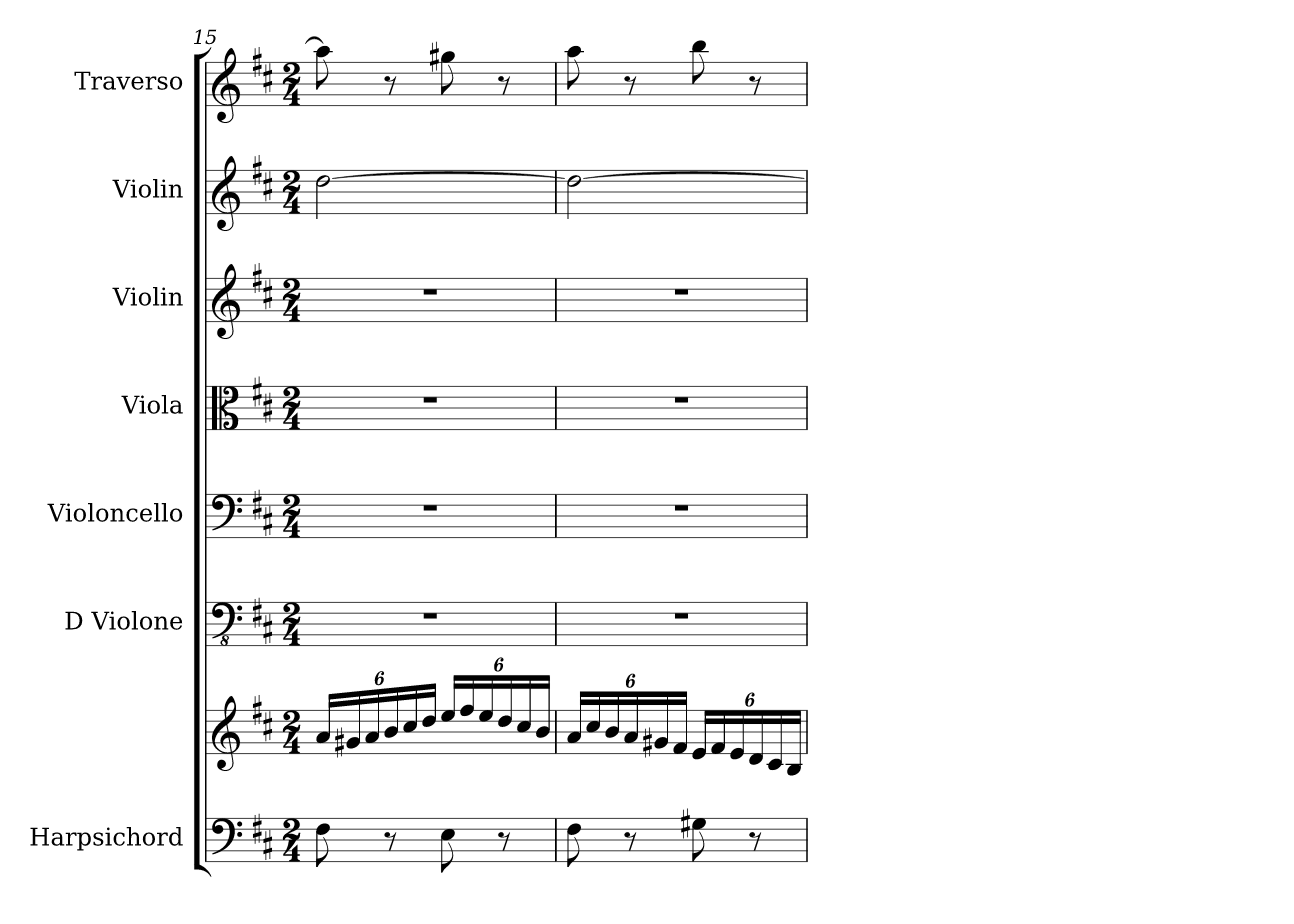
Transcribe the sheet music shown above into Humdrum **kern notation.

**kern	**kern	**kern	**kern	**kern	**kern	**kern	**kern
*part7	*part7	*part6	*part5	*part4	*part3	*part2	*part1
*staff8	*staff7	*staff6	*staff5	*staff4	*staff3	*staff2	*staff1
*I"Harpsichord	*	*I"D Violone	*I"Violoncello	*I"Viola	*I"Violin	*I"Violin	*I"Traverso
*I'Hch.	*	*I'D Vne.	*I'Vc.	*I'Vla.	*I'Vln.	*I'Vln.	*I'Trv.
!!LO:PB:g=z
*clefF4	*clefG2	*clefFv4	*clefF4	*clefC3	*clefG2	*clefG2	*clefG2
*	*	*ITrd7c12	*	*	*	*	*
*k[f#c#]	*k[f#c#]	*k[f#c#]	*k[f#c#]	*k[f#c#]	*k[f#c#]	*k[f#c#]	*k[f#c#]
*M2/4	*M2/4	*M2/4	*M2/4	*M2/4	*M2/4	*M2/4	*M2/4
*	*Xbrackettup	*	*	*	*	*	*
=15	=15	=15	=15	=15	=15	=15	=15
8F#\	24a/LL	2r	2r	2r	2r	[2dd\	8aa\]
.	24g#X/	.	.	.	.	.	.
.	24a/	.	.	.	.	.	.
8r	24b/	.	.	.	.	.	8r
.	24cc#/	.	.	.	.	.	.
.	24dd/JJ	.	.	.	.	.	.
8E\	24ee/LL	.	.	.	.	.	8gg#X\
.	24ff#/	.	.	.	.	.	.
.	24ee/	.	.	.	.	.	.
8r	24dd/	.	.	.	.	.	8r
.	24cc#/	.	.	.	.	.	.
.	24b/JJ	.	.	.	.	.	.
=16	=16	=16	=16	=16	=16	=16	=16
8F#\	24a/LL	2r	2r	2r	2r	2dd\_	8aa\
.	24cc#/	.	.	.	.	.	.
.	24b/	.	.	.	.	.	.
8r	24a/	.	.	.	.	.	8r
.	24g#X/	.	.	.	.	.	.
.	24f#/JJ	.	.	.	.	.	.
8G#X\	24e/LL	.	.	.	.	.	8bb\
.	24f#/	.	.	.	.	.	.
.	24e/	.	.	.	.	.	.
8r	24d/	.	.	.	.	.	8r
.	24c#/	.	.	.	.	.	.
.	24B/JJ	.	.	.	.	.	.
=	=	=	=	=	=	=	=
*-	*-	*-	*-	*-	*-	*-	*-
